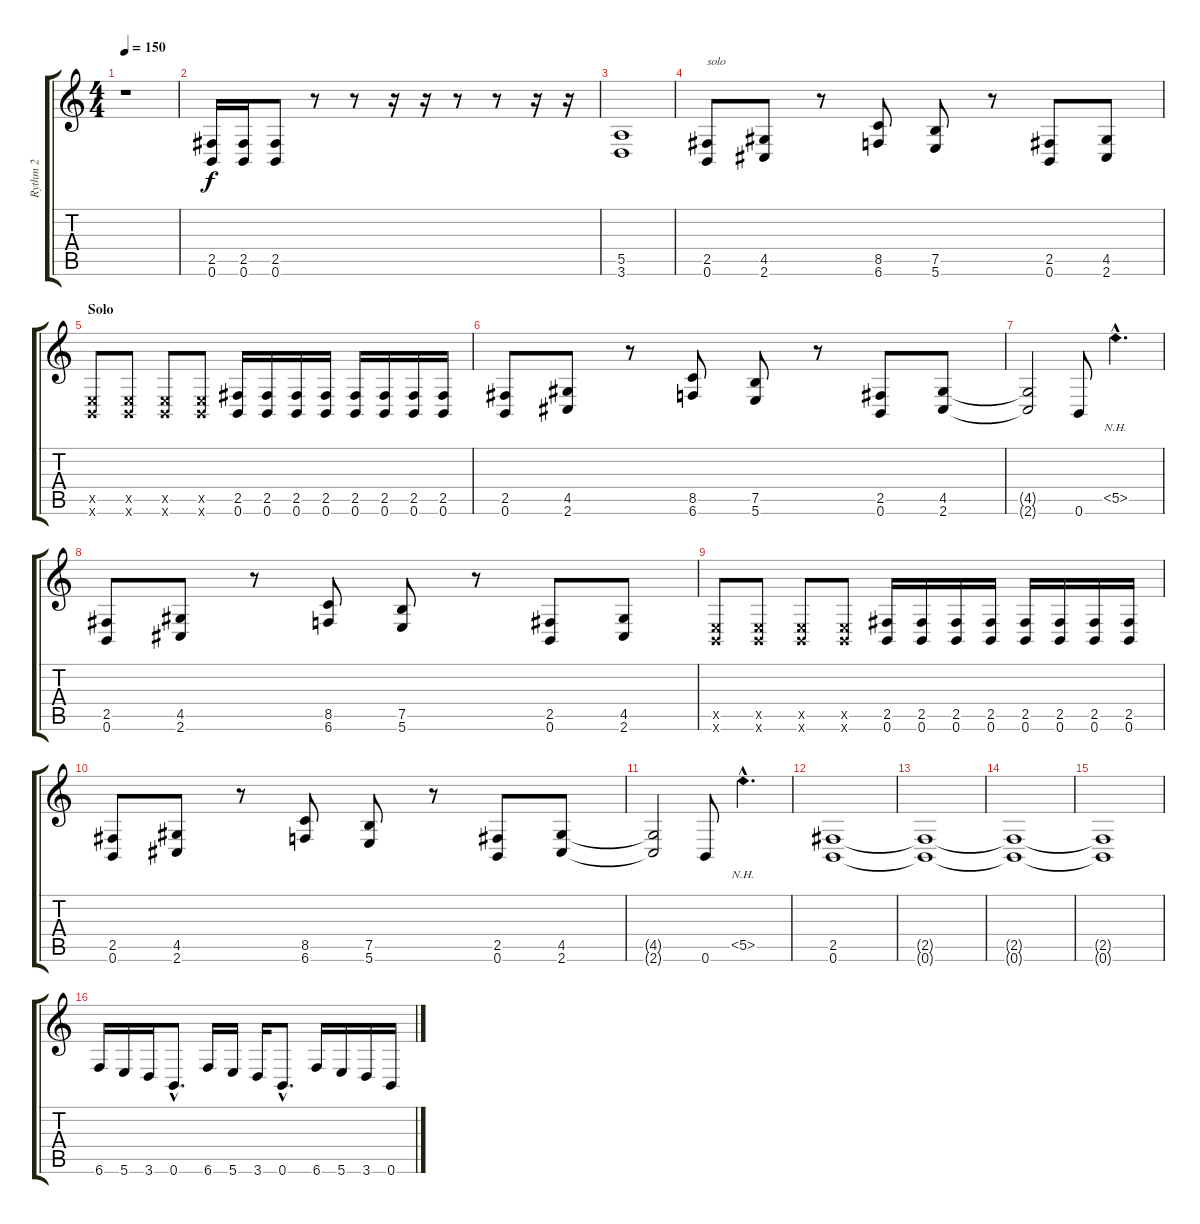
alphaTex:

\track ("Rythm 2" "Rythm 2") {instrument distortionguitar}
\staff {score tabs}
\tuning (B3 Gb3 D3 A2 E2 B1) {hide}
\ts (4 4)
\tempo 150
\clef g2
\ks c
r.1{dy f} |
(2.5 0.6).16 (2.5 0.6).16 (2.5 0.6).8 r.8 r.8 r.16 r.16 r.8 r.8 r.16 r.16 |
(5.5 3.6).1 |
(2.5 0.6).8{txt "solo"} (4.5 2.6).8 r.8 (8.5 6.6).8 (7.5 5.6).8 r.8 (2.5 0.6).8 (4.5 2.6).8 |
\section ("" "Solo")
(0.5{x} 0.6{x}).8 (0.5{x} 0.6{x}).8 (0.5{x} 0.6{x}).8 (0.5{x} 0.6{x}).8 (2.5 0.6).16 (2.5 0.6).16 (2.5 0.6).16 (2.5 0.6).16 (2.5 0.6).16 (2.5 0.6).16 (2.5 0.6).16 (2.5 0.6).16 |
(2.5 0.6).8{txt " "} (4.5 2.6).8 r.8 (8.5 6.6).8 (7.5 5.6).8 r.8 (2.5 0.6).8 (4.5 2.6).8 |
(4.5{t} 2.6{t}).2 0.6.8 5.5{nh hac}.4{d} |
(2.5 0.6).8{txt " "} (4.5 2.6).8 r.8 (8.5 6.6).8 (7.5 5.6).8 r.8 (2.5 0.6).8 (4.5 2.6).8 |
(0.5{x} 0.6{x}).8 (0.5{x} 0.6{x}).8 (0.5{x} 0.6{x}).8 (0.5{x} 0.6{x}).8 (2.5 0.6).16 (2.5 0.6).16 (2.5 0.6).16 (2.5 0.6).16 (2.5 0.6).16 (2.5 0.6).16 (2.5 0.6).16 (2.5 0.6).16 |
(2.5 0.6).8{txt " "} (4.5 2.6).8 r.8 (8.5 6.6).8 (7.5 5.6).8 r.8 (2.5 0.6).8 (4.5 2.6).8 |
(4.5{t} 2.6{t}).2 0.6.8 5.5{nh hac}.4{d} |
(2.5 0.6).1 |
(2.5{t} 0.6{t}).1 |
(2.5{t} 0.6{t}).1 |
(2.5{t} 0.6{t}).1 |
6.6.16 5.6.16 3.6.16 0.6{hac}.8{d} 6.6.16 5.6.16 3.6.16 0.6{hac}.8{d} 6.6.16 5.6.16 3.6.16 0.6.16
